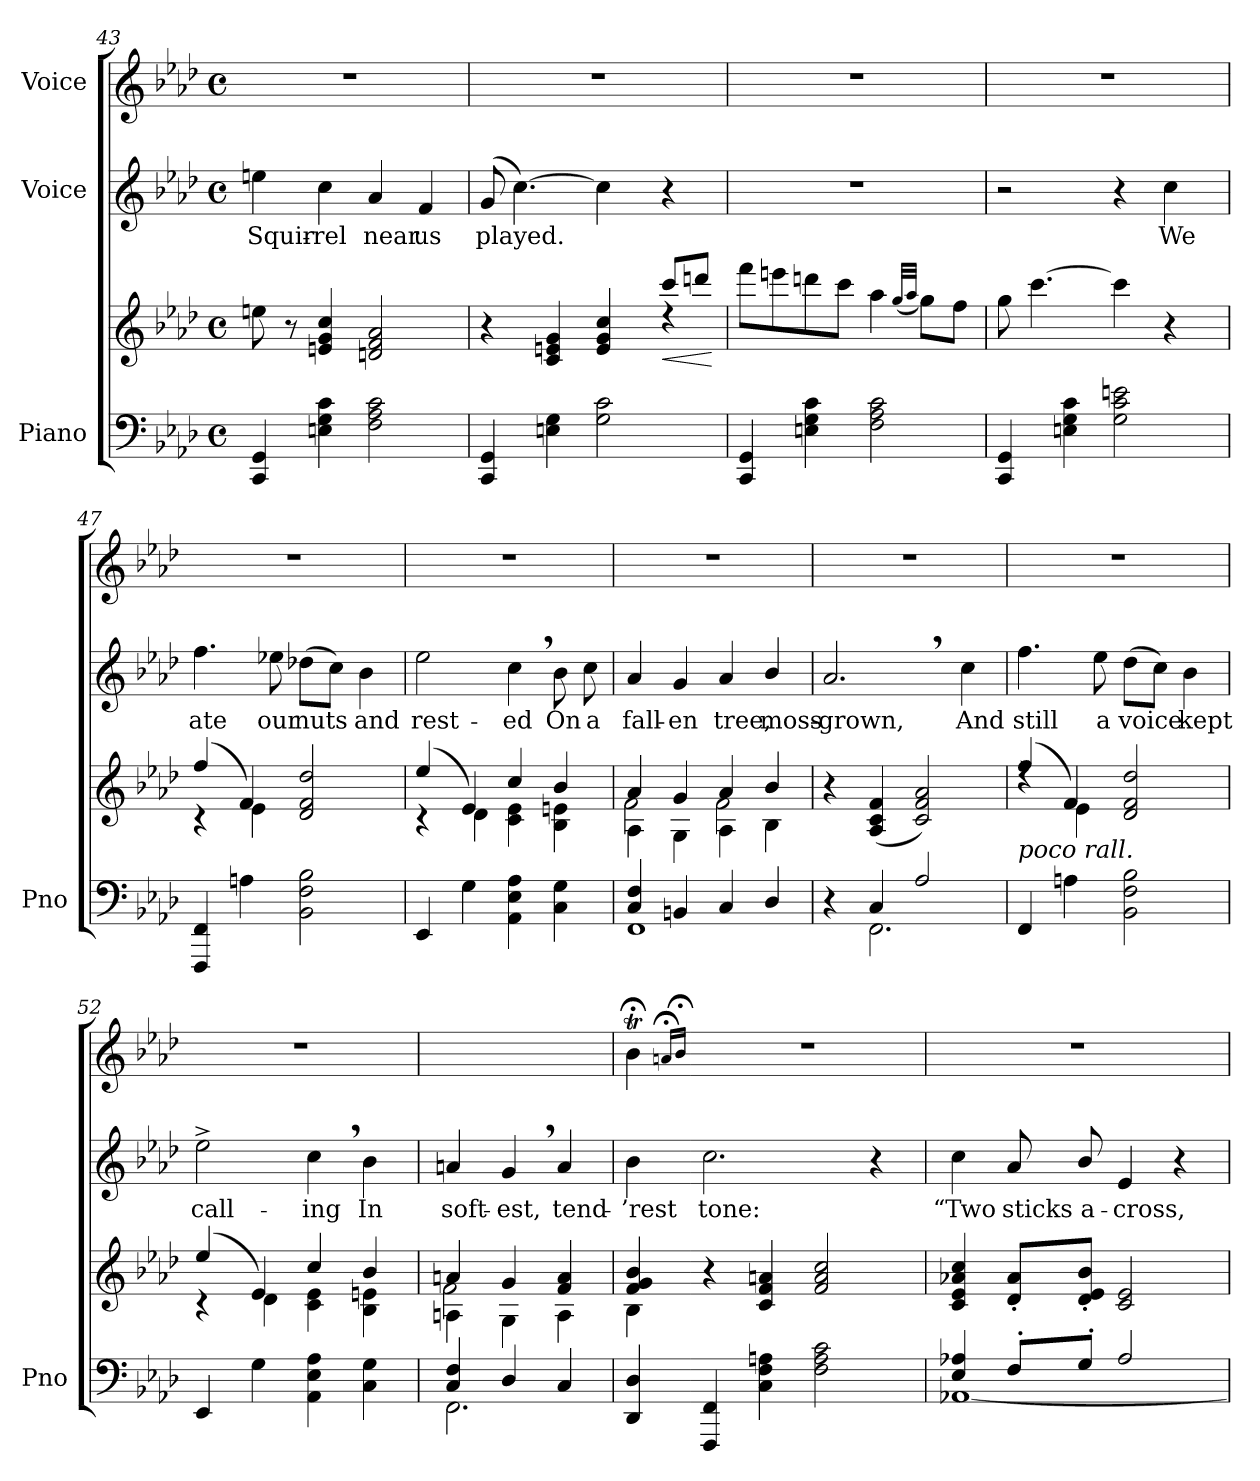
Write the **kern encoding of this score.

**kern	**kern	**dynam	**kern	**text	**dynam	**kern
*part3	*part3	*part3	*part2	*part2	*part2	*part1
*staff4	*staff3	*staff3/4	*staff2	*staff2	*staff2	*staff1
*I"Piano	*	*	*I"Voice	*	*	*I"Voice
*I'Pno	*	*	*	*	*	*
*clefF4	*clefG2	*	*clefG2	*	*	*clefG2
*k[b-e-a-d-]	*k[b-e-a-d-]	*	*k[b-e-a-d-]	*	*	*k[b-e-a-d-]
*M4/4	*M4/4	*	*M4/4	*	*	*M4/4
*met(c)	*met(c)	*	*met(c)	*	*	*met(c)
=43	=43	=43	=43	=43	=43	=43
!	!	!	!	!LO:LY:b	!	!
4CC/ 4GG/	8een\	.	4een\	Squir-	.	1r
.	8r	.	.	.	.	.
!	!	!	!	!LO:LY:b	!	!
4En\ 4G\ 4c\	4en/ 4g/ 4cc/	.	4cc\	-rel	.	.
!	!	!	!	!LO:LY:b	!	!
2F\ 2A-\ 2c\	2dn/ 2f/ 2a-/	.	4a-/	near	.	.
!	!	!	!	!LO:LY:b	!	!
.	.	.	4f/	us	.	.
!!LO:LB:g=z
=44	=44	=44	=44	=44	=44	=44
*^	*^	*	*	*	*	*
!	!	!	!	!	!	!LO:LY:b	!	!
4CC/ 4GG/	2ryy	4r	2.ryy	.	(>8g/	played.	.	1r
.	.	.	.	.	[4.cc\)	.	.	.
4En\ 4G\	.	4c/ 4en/ 4g/	.	.	.	.	.	.
2G\ 2c\	8ryy	4e/ 4g/ 4cc/	.	.	4cc\]	.	.	.
.	4.ryy	.	.	.	.	.	.	.
!	!	!	!	!LO:HP:b	!	!	!	!
.	.	8ccc/L	4rdd	<	4r	.	.	.
.	.	8dddn/J	.	.	.	.	.	.
*v	*v	*	*	*	*	*	*	*
*	*v	*v	*	*	*	*	*
.	.	[	.	.	.	.
=45	=45	=45	=45	=45	=45	=45
4CC/ 4GG/	8fff\L	.	1r	.	.	1r
.	8eeen\	.	.	.	.	.
4En\ 4G\ 4c\	8dddn\	.	.	.	.	.
.	8ccc\J	.	.	.	.	.
2F\ 2A-\ 2c\	4aa-\	.	.	.	.	.
.	(<32qgg/LLL	.	.	.	.	.
.	32qaa-/JJJ	.	.	.	.	.
.	8gg\L)	.	.	.	.	.
.	8ff\J	.	.	.	.	.
=46	=46	=46	=46	=46	=46	=46
*^	*	*	*	*	*	*
4CC/ 4GG/	2..ryy	8gg\	.	2r	.	.	1r
.	.	[4.ccc\	.	.	.	.	.
4En\ 4G\ 4c\	.	.	.	.	.	.	.
2G\ 2c\ 2en\	.	4ccc\]	.	4r	.	.	.
!	!	!	!	!	!LO:LY:b	!	!
.	.	4r	.	4cc\	We	.	.
.	8ryy	.	.	.	.	.	.
!!LO:PB:g=z
=47	=47	=47	=47	=47	=47	=47	=47
*	*	*^	*	*	*	*	*
!	!	!	!	!	!	!LO:LY:b	!	!
*v	*v	*	*	*	*	*	*	*
4FFF/ 4FF/	(>4ff/	4r	.	4.ff\	ate	.	1r
4An\	4f/)	4e-\	.	.	.	.	.
!	!	!	!	!	!LO:LY:b	!	!
.	.	.	.	8ee-X\	our	.	.
!	!	!	!	!	!LO:LY:b	!	!
2BB-\ 2F\ 2B-\	2d-/ 2f/ 2dd-/	2ryy	.	(>8dd-X\L	nuts	.	.
.	.	.	.	8cc\J)	.	.	.
!	!	!	!	!	!LO:LY:b	!	!
.	.	.	.	4b-\	and	.	.
=48	=48	=48	=48	=48	=48	=48	=48
!	!	!	!	!	!LO:LY:b	!	!
4EE-/	(>4ee-/	4r	.	2ee-\	rest-	.	1r
4G\	4e-/)	4d-\	.	.	.	.	.
!	!	!	!	!	!LO:LY:b	!	!
4AA-\ 4E-\ 4A-\	4cc/	4c\ 4e-\	.	4cc,\	-ed	.	.
!	!	!	!	!	!LO:LY:b	!	!
4C\ 4G\	4b-/	4B-\ 4en\	.	8b-\	On	.	.
!	!	!	!	!	!LO:LY:b	!	!
.	.	.	.	8cc\	a	.	.
!!LO:LB:g=z
=49	=49	=49	=49	=49	=49	=49	=49
*^	*	*^	*	*	*	*	*
!	!	!	!	!	!	!	!LO:LY:b	!	!
4C/ 4F/	1FF	4a-/	4A-\	2f\	.	4a-/	fall-	.	1r
!	!	!	!	!	!	!	!LO:LY:b	!	!
4BBn/	.	4g/	4G\	.	.	4g/	-en	.	.
!	!	!	!	!	!	!	!LO:LY:b	!	!
4C/	.	4a-/	4A-\	2f\	.	4a-/	tree,	.	.
!	!	!	!	!	!	!	!LO:LY:b	!	!
4D-/	.	4b-/	4B-\	.	.	4b-/	moss-	.	.
*	*	*	*v	*v	*	*	*	*	*
=50	=50	=50	=50	=50	=50	=50	=50	=50
!	!	!	!	!	!	!LO:LY:b	!	!
*	*	*v	*v	*	*	*	*	*^
4r	4ryy	4r	.	2.a-,/	-grown,	.	1r	2.ryy
4C/	2.FF\	(>4A-/ 4c/ 4f/	.	.	.	.	.	.
2A-/	.	2c/ 2f/ 2a-/)	.	.	.	.	.	.
*	*	*	*	*	*	*	*MM110	*
!	!	!	!	!	!LO:LY:b	!LO:DY:a	!	!
!	!	!	!	!	!	!LO:DY:n=1:a	!	!
.	.	.	.	4cc\	And	p other-dynamics	.	4ryy
*v	*v	*	*	*	*	*	*	*
=51	=51	=51	=51	=51	=51	=51	=51
*	*	*	*	*	*	*MM105	*
*	*^	*	*	*	*	*	*
!	!LO:TX:b:i:t=poco   rall.	!	!	!	!	!	!	!
!	!	!	!	!	!LO:LY:b	!	!	!
4FF/	(>4ff/	4rdd	.	4.ff\	still	.	1r	4ryy
*	*	*	*	*	*	*	*MM100	*
4An\	4f/)	4e-\	.	.	.	.	.	2.ryy
!	!	!	!	!	!LO:LY:b	!	!	!
.	.	.	.	8ee-\	a	.	.	.
!	!	!	!	!	!LO:LY:b	!	!	!
2BB-\ 2F\ 2B-\	2d-/ 2f/ 2dd-/	2ryy	.	(>8dd-\L	voice	.	.	.
.	.	.	.	8cc\J)	.	.	.	.
!	!	!	!	!	!LO:LY:b	!	!	!
.	.	.	.	4b-\	kept	.	.	.
!!LO:LB:g=z
=52	=52	=52	=52	=52	=52	=52	=52	=52
!	!	!	!	!	!LO:LY:b	!	!	!
*	*	*	*	*	*	*	*v	*v
4EE-/	(>4ee-/	4r	.	2ee-^\	call-	.	1r
4G\	4e-/)	4d-\	.	.	.	.	.
!	!	!	!	!	!LO:LY:b	!	!
4AA-\ 4E-\ 4A-\	4cc/	4c\ 4e-\	.	4cc,\	-ing	.	.
!	!	!	!	!	!LO:LY:b	!	!
4C\ 4G\	4b-/	4B-\ 4en\	.	4b-\	In	.	.
=53	=53	=53	=53	=53	=53	=53	=53
*^	*	*^	*	*	*	*	*
!	!	!	!	!	!	!	!LO:LY:b	!	!
4C/ 4F/	2.FF\	4an/	4An\	2f\	.	4an/	soft-	.	2ryy
!	!	!	!	!	!	!	!LO:LY:b	!	!
4D-/	.	4g/	4G\	.	.	4g,/	-est,	.	.
!	!	!	!	!	!	!	!LO:LY:b	!	!
4C/	.	4f/ 4a/	4A\	4ryy	.	4a/	tend-	.	4ryy
*v	*v	*	*	*	*	*	*	*	*
=53X1	=53X1	=53X1	=53X1	=53X1	=53X1	=53X1	=53X1	=53X1
!	!	!	!	!	!	!LO:LY:b	!	!
*	*	*v	*v	*	*	*	*	*
4DD-/ 4D-/	4f/ 4g/ 4b-/	4B-\	.	4b-\	-’rest	.	4b-;<T\
*	*v	*v	*	*	*	*	*
.	.	.	.	.	.	16qan;</LL
.	.	.	.	.	.	16qb-;</JJ
=54-	=54-	=54-	=54-	=54-	=54-	=54-
!	!	!	!	!LO:LY:b	!	!
4FFF/ 4FF/	4r	.	2.cc\	tone:	.	1r
4C\ 4F\ 4An\	4c/ 4f/ 4an/	.	.	.	.	.
2F\ 2A\ 2c\	2f/ 2a/ 2cc/	.	.	.	.	.
.	.	.	4r	.	.	.
!!LO:LB:g=z
=55	=55	=55	=55	=55	=55	=55
*	*	*	*	*	*	*MM116
*^	*	*	*	*	*	*
!	!	!	!LO:DY:b	!	!LO:LY:b	!	!
!	!	!	!LO:DY:n=1:b	!	!	!LO:DY:a	!
!	!	!	!	!	!	!LO:DY:n=1:a	!
4E-/ 4A-X/	[1AA-X	4c/ 4e-/ 4a-X/ 4cc/	pp other-dynamics	4cc\	“Two	pp other-dynamics	1r
!	!	!	!	!	!LO:LY:b	!	!
8F'/L	.	8d-/' 8a-/'L	.	8a-/	sticks	.	.
!	!	!	!	!	!LO:LY:b	!	!
8G'/J	.	8d-/' 8e-/' 8b-/'J	.	8b-/	a-	.	.
!	!	!	!	!	!LO:LY:b	!	!
2A-/	.	2c/ 2e-/	.	4e-/	-cross,	.	.
.	.	.	.	4r	.	.	.
*v	*v	*	*	*	*	*	*
=	=	=	=	=	=	=
*-	*-	*-	*-	*-	*-	*-
